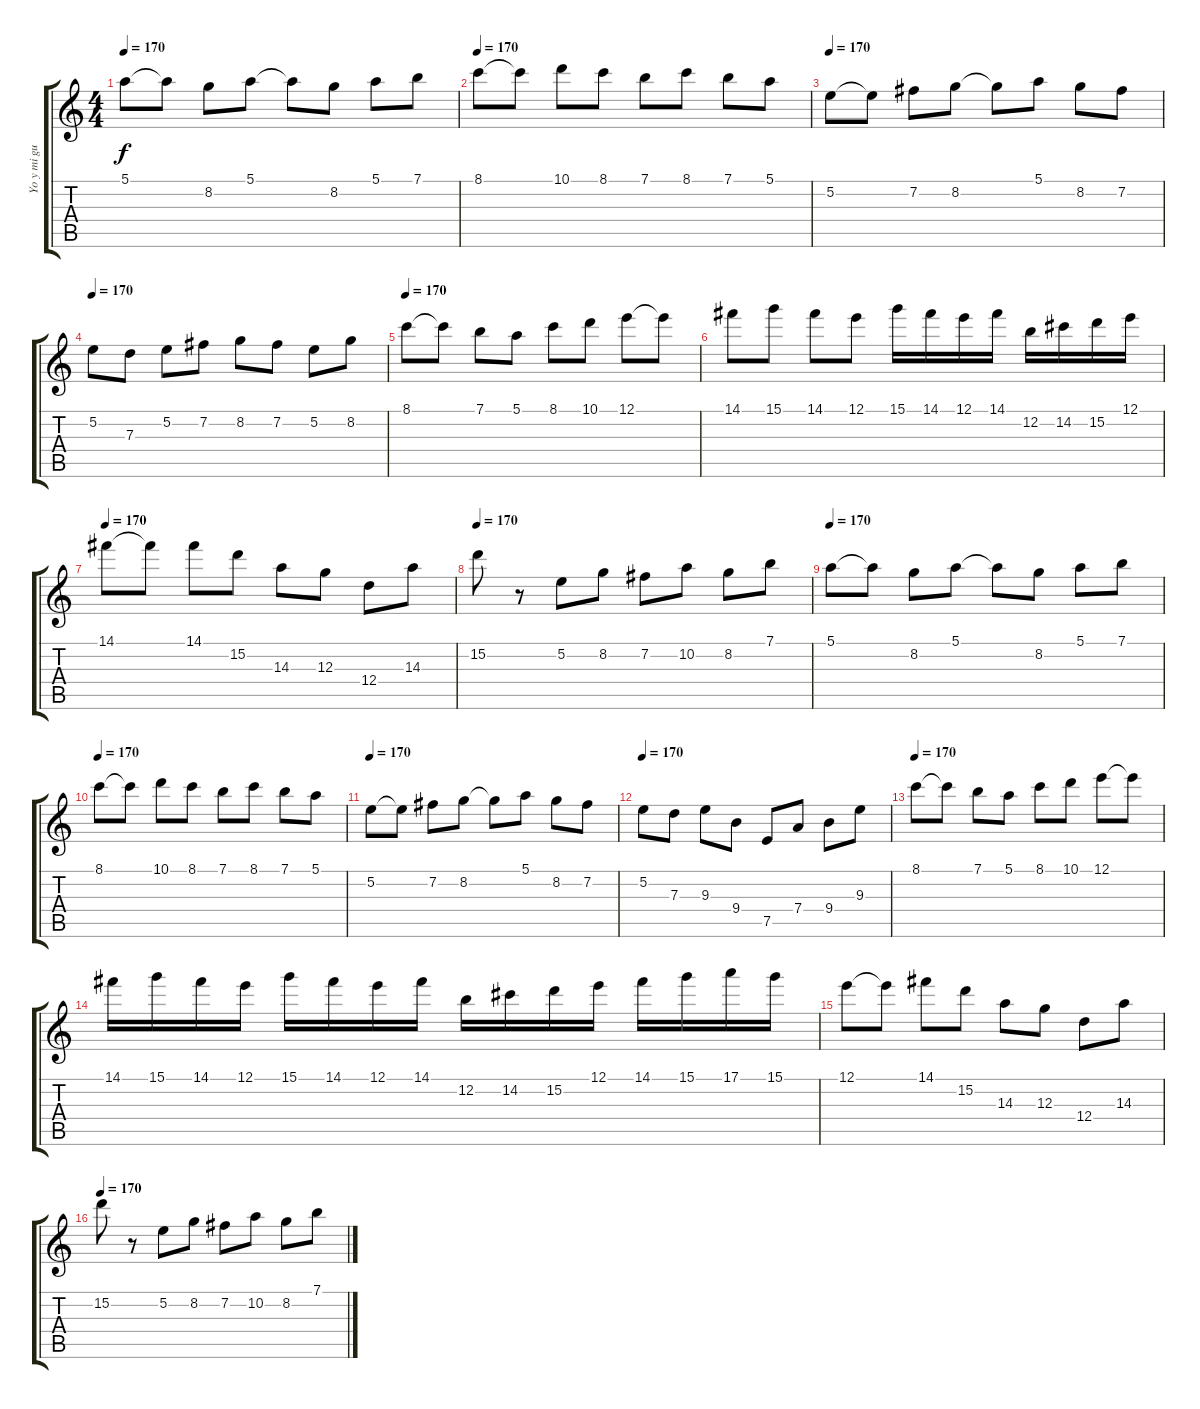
\track ("Yo y mi guitarra eléctrica." "Yo y mi gu") {instrument overdrivenguitar}
\staff {score tabs}
\tuning (E4 B3 G3 D3 A2 E2) {hide}
\ts (4 4)
\tempo 170
\clef g2
\ks c
5.1.8{dy f} 5.1{t}.8 8.2.8 5.1.8 5.1{t}.8 8.2.8 5.1.8 7.1.8 |
\tempo 170
8.1.8 8.1{t}.8 10.1.8 8.1.8 7.1.8 8.1.8 7.1.8 5.1.8 |
\tempo 170
5.2.8 5.2{t}.8 7.2.8 8.2.8 8.2{t}.8 5.1.8 8.2.8 7.2.8 |
\tempo 170
5.2.8 7.3.8 5.2.8 7.2.8 8.2.8 7.2.8 5.2.8 8.2.8 |
\tempo 170
8.1.8 8.1{t}.8 7.1.8 5.1.8 8.1.8 10.1.8 12.1.8 12.1{t}.8 |
14.1.8 15.1.8 14.1.8 12.1.8 15.1.16 14.1.16 12.1.16 14.1.16 12.2.16 14.2.16 15.2.16 12.1.16 |
\tempo 170
14.1.8 14.1{t}.8 14.1.8 15.2.8 14.3.8 12.3.8 12.4.8 14.3.8 |
\tempo 170
15.2.8 r.8 5.2.8 8.2.8 7.2.8 10.2.8 8.2.8 7.1.8 |
\tempo 170
5.1.8 5.1{t}.8 8.2.8 5.1.8 5.1{t}.8 8.2.8 5.1.8 7.1.8 |
\tempo 170
8.1.8 8.1{t}.8 10.1.8 8.1.8 7.1.8 8.1.8 7.1.8 5.1.8 |
\tempo 170
5.2.8 5.2{t}.8 7.2.8 8.2.8 8.2{t}.8 5.1.8 8.2.8 7.2.8 |
\tempo 170
5.2.8 7.3.8 9.3.8 9.4.8 7.5.8 7.4.8 9.4.8 9.3.8 |
\tempo 170
8.1.8 8.1{t}.8 7.1.8 5.1.8 8.1.8 10.1.8 12.1.8 12.1{t}.8 |
14.1.16 15.1.16 14.1.16 12.1.16 15.1.16 14.1.16 12.1.16 14.1.16 12.2.16 14.2.16 15.2.16 12.1.16 14.1.16 15.1.16 17.1.16 15.1.16 |
12.1.8 12.1{t}.8 14.1.8 15.2.8 14.3.8 12.3.8 12.4.8 14.3.8 |
\tempo 170
15.2.8 r.8 5.2.8 8.2.8 7.2.8 10.2.8 8.2.8 7.1.8
